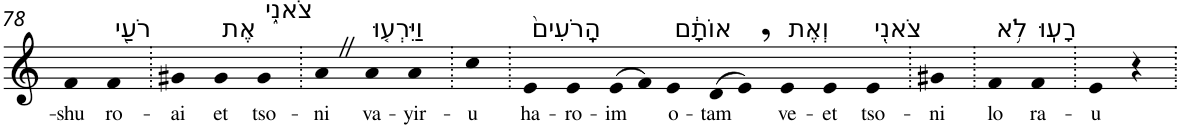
**kern	**text
*part1	*part1
*staff1	*staff1
*I"Piano	*
*I'Pno	*
!!LO:PB:g=z
*clefG2	*
*k[]	*
=78	=78
!	!LO:LY:b
4f	-shu
!LO:TX:a:t=רֹעַ֖י	!
!	!LO:LY:b
4f	ro-
=79.	=79.
!	!LO:LY:b
4g#X	-ai
!LO:TX:a:t=אֶת	!
!	!LO:LY:b
4g#	et
!LO:TX:a:t=צֹאנִ֑י	!
!	!LO:LY:b
4g#	tso-
=80.	=80.
!	!LO:LY:b
4aZ	-ni
!LO:TX:a:t=וַיִּרְע֤וּ	!
!	!LO:LY:b
4a	va-
!	!LO:LY:b
4a	-yir-
=81.	=81.
!	!LO:LY:b
4cc	-u
=82.	=82.
!LO:TX:a:t=הָֽרֹעִים֙	!
!	!LO:LY:b
4e	ha-
!	!LO:LY:b
4e	-ro-
!	!LO:LY:b
(>8e	-im
8f)	.
!LO:TX:a:t=אוֹתָ֔ם	!
!	!LO:LY:b
4e	o-
!	!LO:LY:b
(>8d	-tam
8e,)	.
!LO:TX:a:t=וְאֶת	!
!	!LO:LY:b
4e	ve-
!	!LO:LY:b
4e	-et
!LO:TX:a:t=צֹאנִ֖י	!
!	!LO:LY:b
4e	tso-
=83.	=83.
!	!LO:LY:b
4g#X	-ni
=84.	=84.
!LO:TX:a:t=לֹ֥א	!
!	!LO:LY:b
4f	lo
!LO:TX:a:t=רָעֽוּ	!
!	!LO:LY:b
4f	ra-
=85.	=85.
!	!LO:LY:b
4e	-u
4r	.
=.	=.
*-	*-
